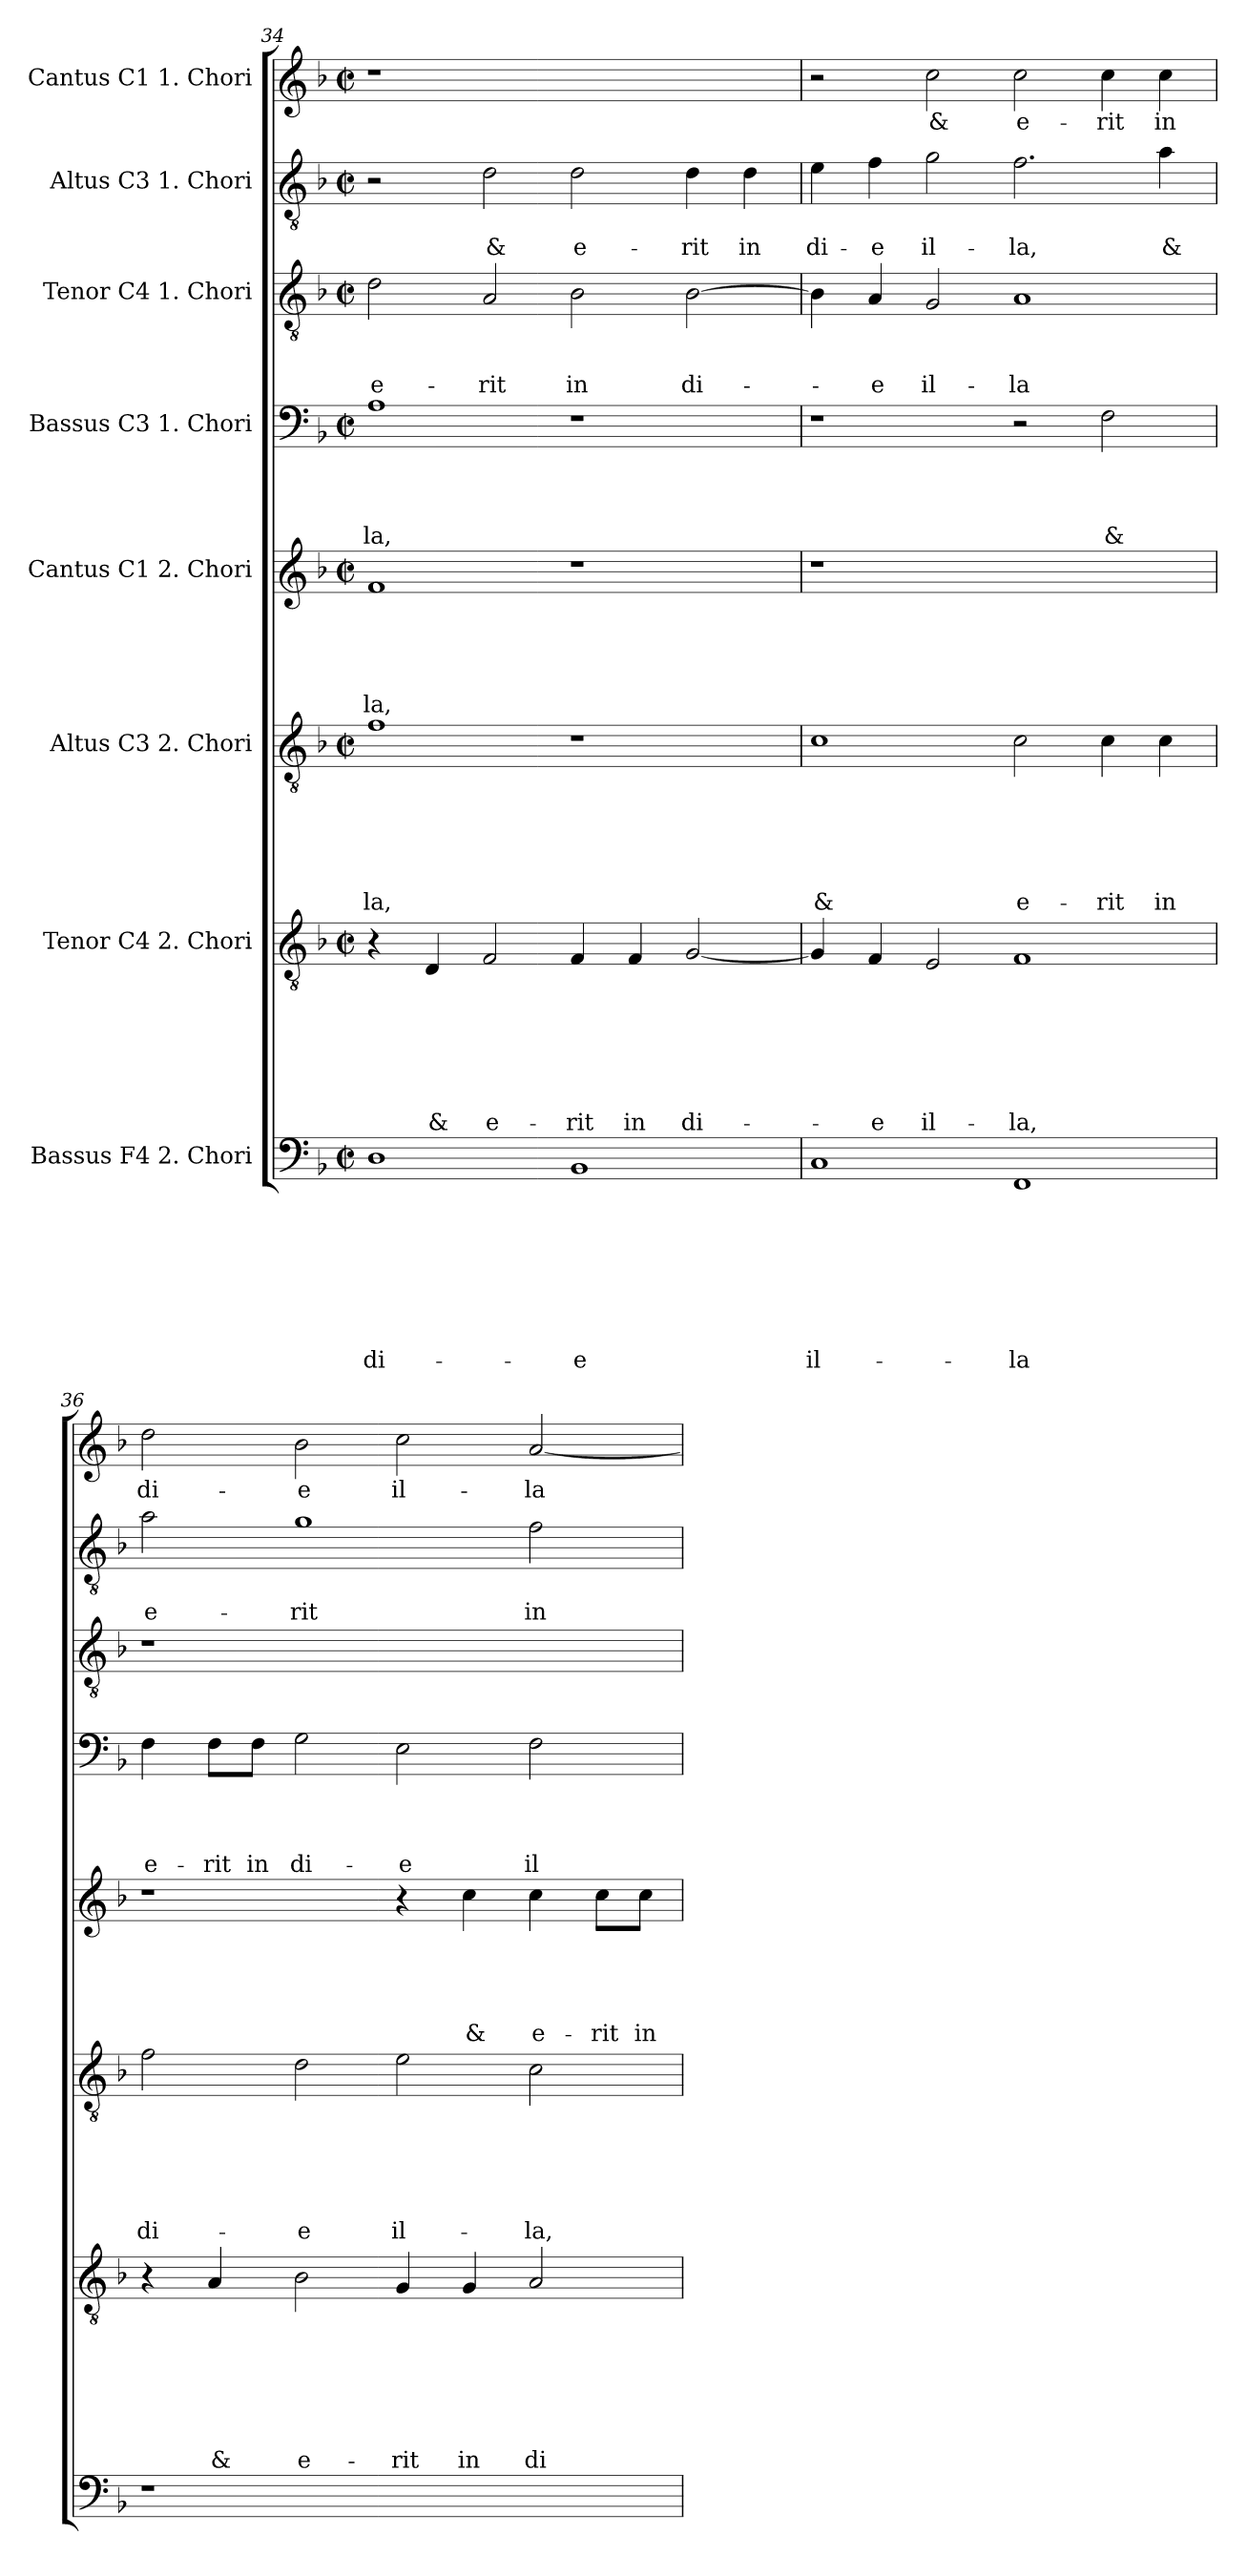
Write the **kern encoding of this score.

**kern	**text	**text	**text	**text	**text	**text	**text	**text	**kern	**text	**text	**text	**text	**text	**text	**text	**kern	**text	**text	**text	**text	**text	**text	**kern	**text	**text	**text	**text	**text	**kern	**text	**text	**text	**text	**kern	**text	**text	**text	**kern	**text	**text	**kern	**text
*part8	*part8	*part8	*part8	*part8	*part8	*part8	*part8	*part8	*part7	*part7	*part7	*part7	*part7	*part7	*part7	*part7	*part6	*part6	*part6	*part6	*part6	*part6	*part6	*part5	*part5	*part5	*part5	*part5	*part5	*part4	*part4	*part4	*part4	*part4	*part3	*part3	*part3	*part3	*part2	*part2	*part2	*part1	*part1
*staff8	*staff8	*staff8	*staff8	*staff8	*staff8	*staff8	*staff8	*staff8	*staff7	*staff7	*staff7	*staff7	*staff7	*staff7	*staff7	*staff7	*staff6	*staff6	*staff6	*staff6	*staff6	*staff6	*staff6	*staff5	*staff5	*staff5	*staff5	*staff5	*staff5	*staff4	*staff4	*staff4	*staff4	*staff4	*staff3	*staff3	*staff3	*staff3	*staff2	*staff2	*staff2	*staff1	*staff1
*I"Bassus F4 2. Chori	*	*	*	*	*	*	*	*	*I"Tenor C4 2. Chori	*	*	*	*	*	*	*	*I"Altus C3 2. Chori	*	*	*	*	*	*	*I"Cantus C1 2. Chori	*	*	*	*	*	*I"Bassus C3 1. Chori	*	*	*	*	*I"Tenor C4 1. Chori	*	*	*	*I"Altus C3 1. Chori	*	*	*I"Cantus C1 1. Chori	*
!!LO:PB:g=z
*clefF4	*	*	*	*	*	*	*	*	*clefGv2	*	*	*	*	*	*	*	*clefGv2	*	*	*	*	*	*	*clefG2	*	*	*	*	*	*clefF4	*	*	*	*	*clefGv2	*	*	*	*clefGv2	*	*	*clefG2	*
*k[b-]	*	*	*	*	*	*	*	*	*k[b-]	*	*	*	*	*	*	*	*k[b-]	*	*	*	*	*	*	*k[b-]	*	*	*	*	*	*k[b-]	*	*	*	*	*k[b-]	*	*	*	*k[b-]	*	*	*k[b-]	*
*F:	*	*	*	*	*	*	*	*	*F:	*	*	*	*	*	*	*	*F:	*	*	*	*	*	*	*F:	*	*	*	*	*	*F:	*	*	*	*	*F:	*	*	*	*F:	*	*	*F:	*
*M2/2	*	*	*	*	*	*	*	*	*M2/2	*	*	*	*	*	*	*	*M2/2	*	*	*	*	*	*	*M2/2	*	*	*	*	*	*M2/2	*	*	*	*	*M2/2	*	*	*	*M2/2	*	*	*M2/2	*
*met(c|)	*	*	*	*	*	*	*	*	*met(c|)	*	*	*	*	*	*	*	*met(c|)	*	*	*	*	*	*	*met(c|)	*	*	*	*	*	*met(c|)	*	*	*	*	*met(c|)	*	*	*	*met(c|)	*	*	*met(c|)	*
=34	=34	=34	=34	=34	=34	=34	=34	=34	=34	=34	=34	=34	=34	=34	=34	=34	=34	=34	=34	=34	=34	=34	=34	=34	=34	=34	=34	=34	=34	=34	=34	=34	=34	=34	=34	=34	=34	=34	=34	=34	=34	=34	=34
1D	.	.	.	.	.	.	.	di-	4r	.	.	.	.	.	.	.	1f	.	.	.	.	.	-la,	1f	.	.	.	.	-la,	1A	.	.	.	-la,	2d\	.	.	e-	2r	.	.	1r	.
.	.	.	.	.	.	.	.	.	4D/	.	.	.	.	.	.	&	.	.	.	.	.	.	.	.	.	.	.	.	.	.	.	.	.	.	.	.	.	.	.	.	.	.	.
.	.	.	.	.	.	.	.	.	2F/	.	.	.	.	.	.	e-	.	.	.	.	.	.	.	.	.	.	.	.	.	.	.	.	.	.	2A/	.	.	-rit	2d\	.	&	.	.
1BB-	.	.	.	.	.	.	.	-e	4F/	.	.	.	.	.	.	-rit	1r	.	.	.	.	.	.	1r	.	.	.	.	.	1r	.	.	.	.	2B-\	.	.	in	2d\	.	e-	1ryy	.
.	.	.	.	.	.	.	.	.	4F/	.	.	.	.	.	.	in	.	.	.	.	.	.	.	.	.	.	.	.	.	.	.	.	.	.	.	.	.	.	.	.	.	.	.
.	.	.	.	.	.	.	.	.	[2G/	.	.	.	.	.	.	di-	.	.	.	.	.	.	.	.	.	.	.	.	.	.	.	.	.	.	[2B-\	.	.	di-	4d\	.	-rit	.	.
.	.	.	.	.	.	.	.	.	.	.	.	.	.	.	.	.	.	.	.	.	.	.	.	.	.	.	.	.	.	.	.	.	.	.	.	.	.	.	4d\	.	in	.	.
=35	=35	=35	=35	=35	=35	=35	=35	=35	=35	=35	=35	=35	=35	=35	=35	=35	=35	=35	=35	=35	=35	=35	=35	=35	=35	=35	=35	=35	=35	=35	=35	=35	=35	=35	=35	=35	=35	=35	=35	=35	=35	=35	=35
1C	.	.	.	.	.	.	.	il-	4G/]	.	.	.	.	.	.	.	1c	.	.	.	.	.	&	1r	.	.	.	.	.	1r	.	.	.	.	4B-\]	.	.	.	4e\	.	di-	2r	.
.	.	.	.	.	.	.	.	.	4F/	.	.	.	.	.	.	-e	.	.	.	.	.	.	.	.	.	.	.	.	.	.	.	.	.	.	4A/	.	.	-e	4f\	.	-e	.	.
.	.	.	.	.	.	.	.	.	2E/	.	.	.	.	.	.	il-	.	.	.	.	.	.	.	.	.	.	.	.	.	.	.	.	.	.	2G/	.	.	il-	2g\	.	il-	2cc\	&
1FF	.	.	.	.	.	.	.	-la	1F	.	.	.	.	.	.	-la,	2c\	.	.	.	.	.	e-	1ryy	.	.	.	.	.	2r	.	.	.	.	1A	.	.	-la	2.f\	.	-la,	2cc\	e-
.	.	.	.	.	.	.	.	.	.	.	.	.	.	.	.	.	4c\	.	.	.	.	.	-rit	.	.	.	.	.	.	2F\	.	.	.	&	.	.	.	.	.	.	.	4cc\	-rit
.	.	.	.	.	.	.	.	.	.	.	.	.	.	.	.	.	4c\	.	.	.	.	.	in	.	.	.	.	.	.	.	.	.	.	.	.	.	.	.	4a\	.	&	4cc\	in
=36	=36	=36	=36	=36	=36	=36	=36	=36	=36	=36	=36	=36	=36	=36	=36	=36	=36	=36	=36	=36	=36	=36	=36	=36	=36	=36	=36	=36	=36	=36	=36	=36	=36	=36	=36	=36	=36	=36	=36	=36	=36	=36	=36
1r	.	.	.	.	.	.	.	.	4r	.	.	.	.	.	.	.	2f\	.	.	.	.	.	di-	1r	.	.	.	.	.	4F\	.	.	.	e-	1r	.	.	.	2a\	.	e-	2dd\	di-
.	.	.	.	.	.	.	.	.	4A/	.	.	.	.	.	.	&	.	.	.	.	.	.	.	.	.	.	.	.	.	8F\L	.	.	.	-rit	.	.	.	.	.	.	.	.	.
.	.	.	.	.	.	.	.	.	.	.	.	.	.	.	.	.	.	.	.	.	.	.	.	.	.	.	.	.	.	8F\J	.	.	.	in	.	.	.	.	.	.	.	.	.
.	.	.	.	.	.	.	.	.	2B-\	.	.	.	.	.	.	e-	2d\	.	.	.	.	.	-e	.	.	.	.	.	.	2G\	.	.	.	di-	.	.	.	.	1g	.	-rit	2b-\	-e
1ryy	.	.	.	.	.	.	.	.	4G/	.	.	.	.	.	.	-rit	2e\	.	.	.	.	.	il-	4r	.	.	.	.	.	2E\	.	.	.	-e	1ryy	.	.	.	.	.	.	2cc\	il-
.	.	.	.	.	.	.	.	.	4G/	.	.	.	.	.	.	in	.	.	.	.	.	.	.	4cc\	.	.	.	.	&	.	.	.	.	.	.	.	.	.	.	.	.	.	.
.	.	.	.	.	.	.	.	.	2A/	.	.	.	.	.	.	di-	2c\	.	.	.	.	.	-la,	4cc\	.	.	.	.	e-	2F\	.	.	.	il-	.	.	.	.	2f\	.	in	[2a/	-la
.	.	.	.	.	.	.	.	.	.	.	.	.	.	.	.	.	.	.	.	.	.	.	.	8cc\L	.	.	.	.	-rit	.	.	.	.	.	.	.	.	.	.	.	.	.	.
.	.	.	.	.	.	.	.	.	.	.	.	.	.	.	.	.	.	.	.	.	.	.	.	8cc\J	.	.	.	.	in	.	.	.	.	.	.	.	.	.	.	.	.	.	.
=	=	=	=	=	=	=	=	=	=	=	=	=	=	=	=	=	=	=	=	=	=	=	=	=	=	=	=	=	=	=	=	=	=	=	=	=	=	=	=	=	=	=	=
*-	*-	*-	*-	*-	*-	*-	*-	*-	*-	*-	*-	*-	*-	*-	*-	*-	*-	*-	*-	*-	*-	*-	*-	*-	*-	*-	*-	*-	*-	*-	*-	*-	*-	*-	*-	*-	*-	*-	*-	*-	*-	*-	*-
